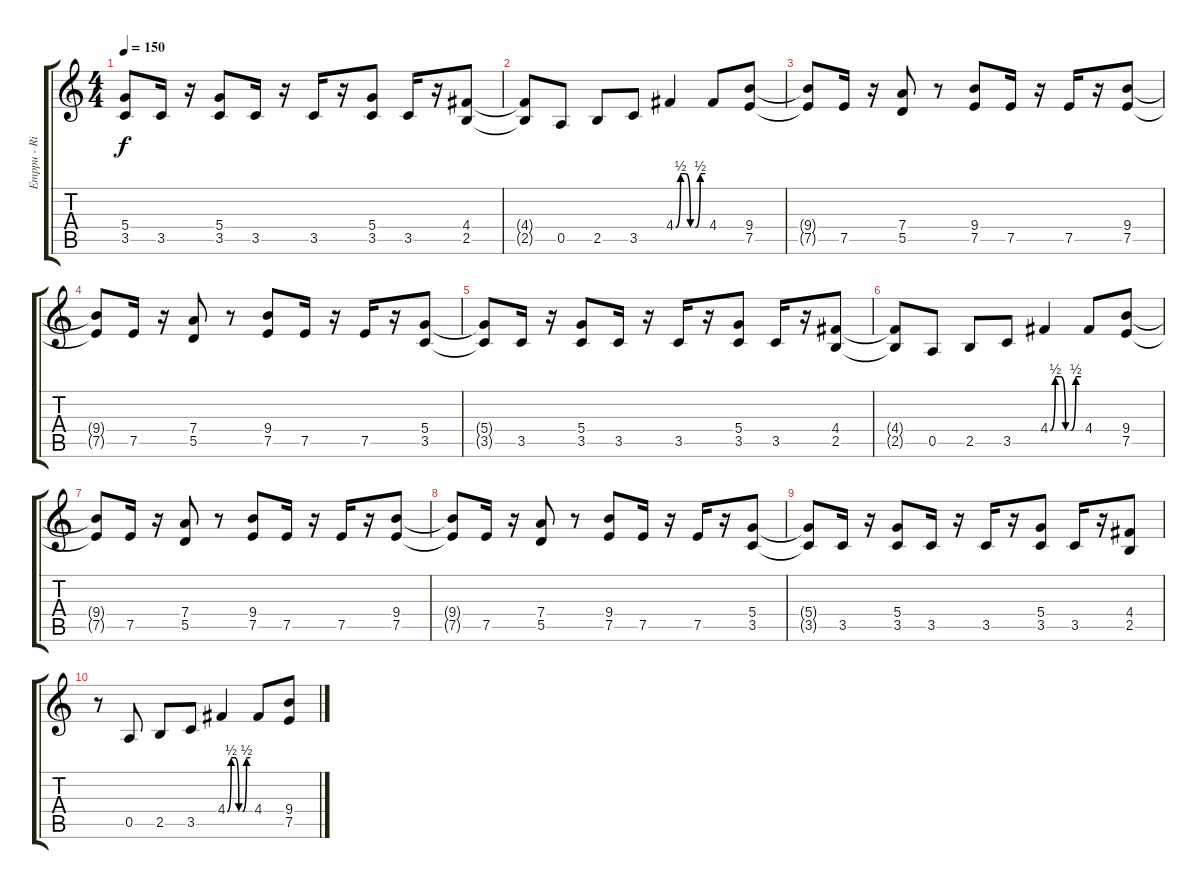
\track ("Emppu - Right Channel" "Emppu - Ri") {instrument distortionguitar}
\staff {score tabs}
\tuning (E4 B3 G3 D3 A2 E2) {hide}
\ts (4 4)
\tempo 150
\clef g2
\ks c
(5.4{t} 3.5{t}).8{dy f} 3.5.16 r.16 (5.4 3.5).8 3.5.16 r.16 3.5.16 r.16 (5.4 3.5).8 3.5.16 r.16 (4.4 2.5).8 |
(4.4{t} 2.5{t}).8 0.5.8 2.5.8 3.5.8 4.4{be (custom 0 0 10 2 20 2 30 0 40 0 50 2 60 2)}.4 4.4.8 (9.4 7.5).8 |
(9.4{t} 7.5{t}).8 7.5.16 r.16 (7.4 5.5).8 r.8 (9.4 7.5).8 7.5.16 r.16 7.5.16 r.16 (9.4 7.5).8 |
(9.4{t} 7.5{t}).8 7.5.16 r.16 (7.4 5.5).8 r.8 (9.4 7.5).8 7.5.16 r.16 7.5.16 r.16 (5.4 3.5).8 |
(5.4{t} 3.5{t}).8 3.5.16 r.16 (5.4 3.5).8 3.5.16 r.16 3.5.16 r.16 (5.4 3.5).8 3.5.16 r.16 (4.4 2.5).8 |
(4.4{t} 2.5{t}).8 0.5.8 2.5.8 3.5.8 4.4{be (custom 0 0 10 2 20 2 30 0 40 0 50 2 60 2)}.4 4.4.8 (9.4 7.5).8 |
(9.4{t} 7.5{t}).8 7.5.16 r.16 (7.4 5.5).8 r.8 (9.4 7.5).8 7.5.16 r.16 7.5.16 r.16 (9.4 7.5).8 |
(9.4{t} 7.5{t}).8 7.5.16 r.16 (7.4 5.5).8 r.8 (9.4 7.5).8 7.5.16 r.16 7.5.16 r.16 (5.4 3.5).8 |
(5.4{t} 3.5{t}).8 3.5.16 r.16 (5.4 3.5).8 3.5.16 r.16 3.5.16 r.16 (5.4 3.5).8 3.5.16 r.16 (4.4 2.5).8 |
r.8 0.5.8 2.5.8 3.5.8 4.4{be (custom 0 0 10 2 20 2 30 0 40 0 50 2 60 2)}.4 4.4.8 (9.4 7.5).8
